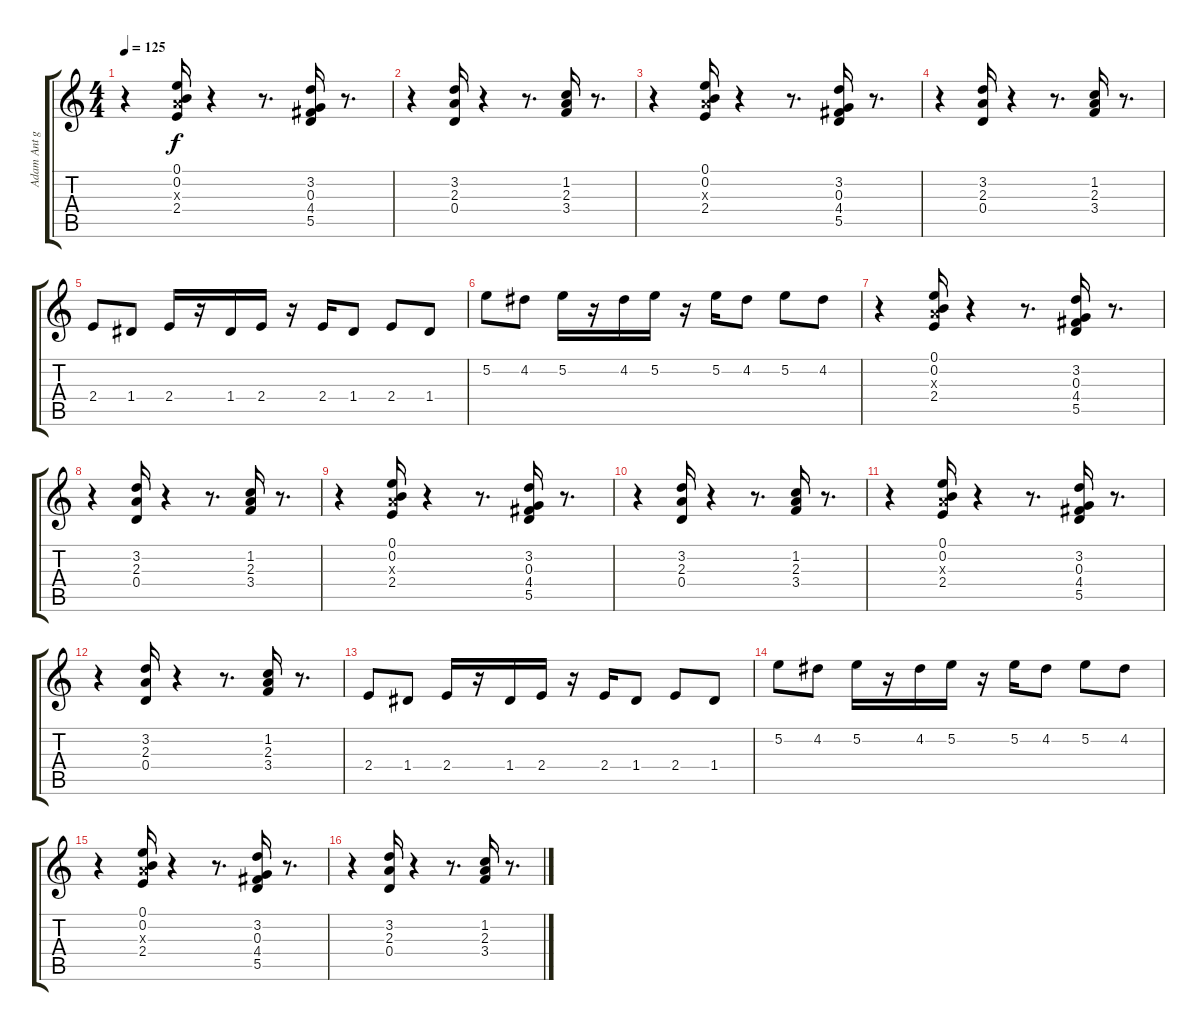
\track ("Adam Ant guitare" "Adam Ant g") {instrument electricguitarclean}
\staff {score tabs}
\tuning (E4 B3 G3 D3 A2 E2) {hide}
\ts (4 4)
\tempo 125
\clef g2
\ks c
r.4{dy f} (0.1 0.2 2.3{x} 2.4).16 r.4 r.8{d} (3.2 0.3 4.4 5.5).16 r.8{d} |
r.4 (3.2 2.3 0.4).16 r.4 r.8{d} (1.2 2.3 3.4).16 r.8{d} |
r.4 (0.1 0.2 2.3{x} 2.4).16 r.4 r.8{d} (3.2 0.3 4.4 5.5).16 r.8{d} |
r.4 (3.2 2.3 0.4).16 r.4 r.8{d} (1.2 2.3 3.4).16 r.8{d} |
2.4.8 1.4.8 2.4.16 r.16 1.4.16 2.4.16 r.16 2.4.16 1.4.8 2.4.8 1.4.8 |
5.2.8 4.2.8 5.2.16 r.16 4.2.16 5.2.16 r.16 5.2.16 4.2.8 5.2.8 4.2.8 |
r.4 (0.1 0.2 2.3{x} 2.4).16 r.4 r.8{d} (3.2 0.3 4.4 5.5).16 r.8{d} |
r.4 (3.2 2.3 0.4).16 r.4 r.8{d} (1.2 2.3 3.4).16 r.8{d} |
r.4 (0.1 0.2 2.3{x} 2.4).16 r.4 r.8{d} (3.2 0.3 4.4 5.5).16 r.8{d} |
r.4 (3.2 2.3 0.4).16 r.4 r.8{d} (1.2 2.3 3.4).16 r.8{d} |
r.4 (0.1 0.2 2.3{x} 2.4).16 r.4 r.8{d} (3.2 0.3 4.4 5.5).16 r.8{d} |
r.4 (3.2 2.3 0.4).16 r.4 r.8{d} (1.2 2.3 3.4).16 r.8{d} |
2.4.8 1.4.8 2.4.16 r.16 1.4.16 2.4.16 r.16 2.4.16 1.4.8 2.4.8 1.4.8 |
5.2.8 4.2.8 5.2.16 r.16 4.2.16 5.2.16 r.16 5.2.16 4.2.8 5.2.8 4.2.8 |
r.4 (0.1 0.2 2.3{x} 2.4).16 r.4 r.8{d} (3.2 0.3 4.4 5.5).16 r.8{d} |
r.4 (3.2 2.3 0.4).16 r.4 r.8{d} (1.2 2.3 3.4).16 r.8{d}
